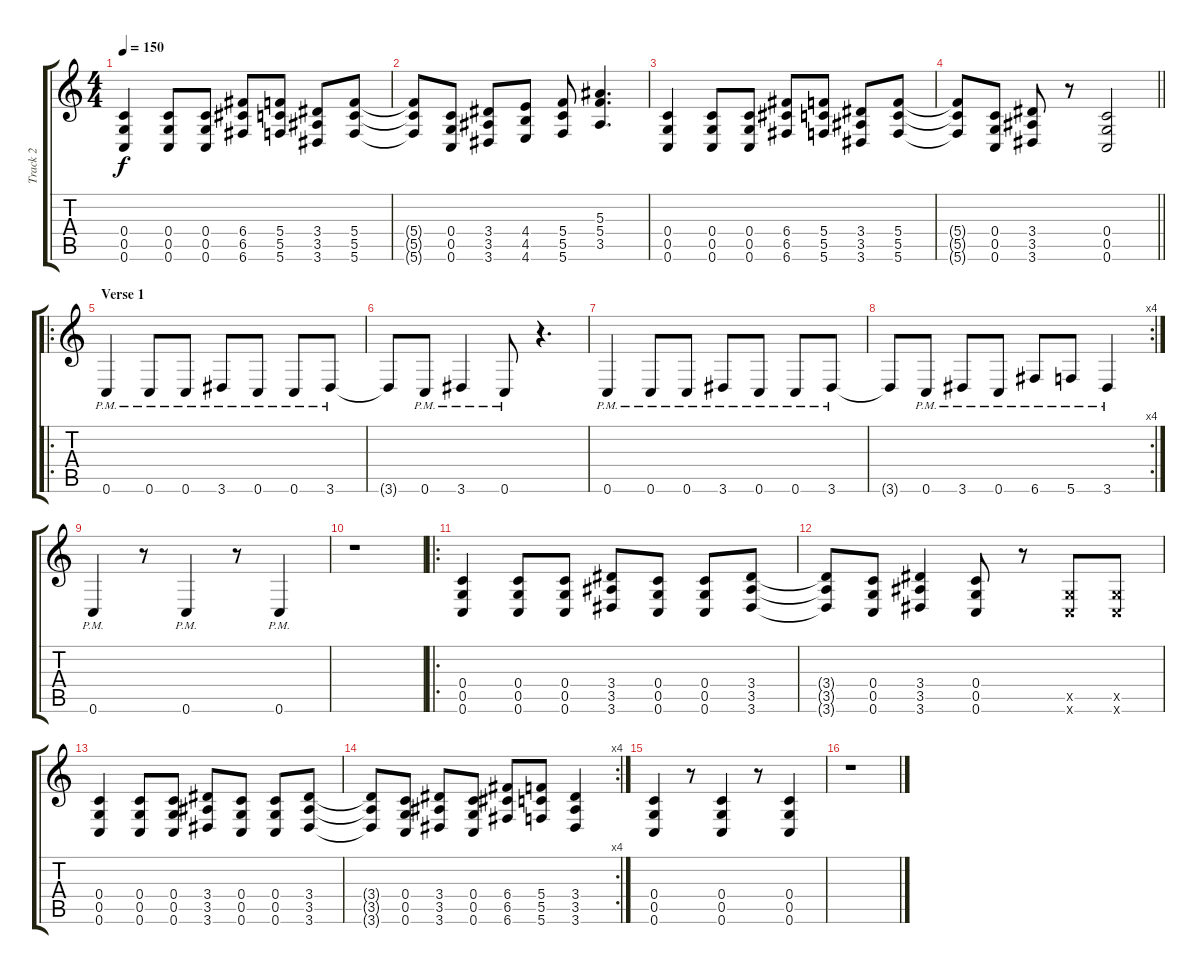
\track ("Track 2" "Track 2") {instrument distortionguitar}
\staff {score tabs}
\tuning (D4 A3 F3 C3 G2 C2) {hide}
\ts (4 4)
\tempo 150
\clef g2
\ks c
(0.4 0.5 0.6).4{dy f} (0.4 0.5 0.6).8 (0.4 0.5 0.6).8 (6.4 6.5 6.6).8 (5.4 5.5 5.6).8 (3.4 3.5 3.6).8 (5.4 5.5 5.6).8 |
(5.4{t} 5.5{t} 5.6{t}).8 (0.4 0.5 0.6).8 (3.4 3.5 3.6).8 (4.4 4.5 4.6).8 (5.4 5.5 5.6).8 (5.3 5.4 3.5).4{d} |
(0.4 0.5 0.6).4 (0.4 0.5 0.6).8 (0.4 0.5 0.6).8 (6.4 6.5 6.6).8 (5.4 5.5 5.6).8 (3.4 3.5 3.6).8 (5.4 5.5 5.6).8 |
\barLineRight lightlight
(5.4{t} 5.5{t} 5.6{t}).8 (0.4 0.5 0.6).8 (3.4 3.5 3.6).8 r.8 (0.4 0.5 0.6).2 |
\ro
\section ("" "Verse 1")
0.6{pm}.4 0.6{pm}.8 0.6{pm}.8 3.6{pm}.8 0.6{pm}.8 0.6{pm}.8 3.6{pm}.8 |
3.6{t}.8 0.6{pm}.8 3.6{pm}.4 0.6{pm}.8 r.4{d} |
0.6{pm}.4 0.6{pm}.8 0.6{pm}.8 3.6{pm}.8 0.6{pm}.8 0.6{pm}.8 3.6{pm}.8 |
\rc 4
3.6{t}.8 0.6{pm}.8 3.6{pm}.8 0.6{pm}.8 6.6{pm}.8 5.6{pm}.8 3.6{pm}.4 |
0.6{pm}.4 r.8 0.6{pm}.4 r.8 0.6{pm}.4 |
r.1 |
\ro
(0.4 0.5 0.6).4 (0.4 0.5 0.6).8 (0.4 0.5 0.6).8 (3.4 3.5 3.6).8 (0.4 0.5 0.6).8 (0.4 0.5 0.6).8 (3.4 3.5 3.6).8 |
(3.4{t} 3.5{t} 3.6{t}).8 (0.4 0.5 0.6).8 (3.4 3.5 3.6).4 (0.4 0.5 0.6).8 r.8 (0.5{x} 0.6{x}).8 (0.5{x} 0.6{x}).8 |
(0.4 0.5 0.6).4 (0.4 0.5 0.6).8 (0.4 0.5 0.6).8 (3.4 3.5 3.6).8 (0.4 0.5 0.6).8 (0.4 0.5 0.6).8 (3.4 3.5 3.6).8 |
\rc 4
(3.4{t} 3.5{t} 3.6{t}).8 (0.4 0.5 0.6).8 (3.4 3.5 3.6).8 (0.4 0.5 0.6).8 (6.4 6.5 6.6).8 (5.4 5.5 5.6).8 (3.4 3.5 3.6).4 |
(0.4 0.5 0.6).4 r.8 (0.4 0.5 0.6).4 r.8 (0.4 0.5 0.6).4 |
r.1
